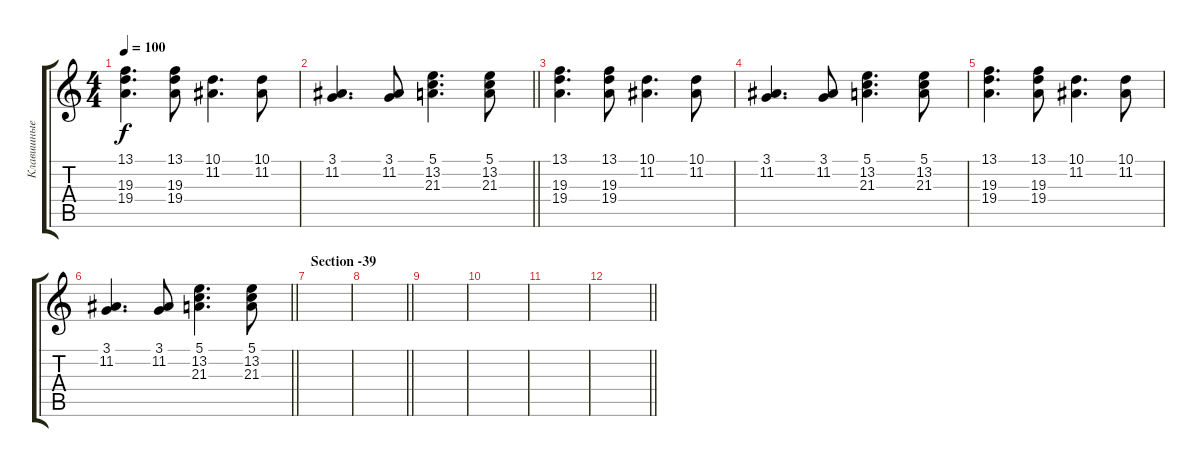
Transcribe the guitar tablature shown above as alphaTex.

\track ("Клавишные" "Клавишные") {instrument stringensemble1}
\staff {score tabs}
\tuning (E4 B3 G3 D3 A2 E2) {hide}
\ts (4 4)
\tempo 100
\clef g2
\ks c
(13.1 19.3 19.4).4{d dy f} (13.1 19.3 19.4).8 (10.1 11.2).4{d} (10.1 11.2).8 |
\barLineRight lightlight
(3.1 11.2).4{d} (3.1 11.2).8 (5.1 13.2 21.3).4{d} (5.1 13.2 21.3).8 |
(13.1 19.3 19.4).4{d} (13.1 19.3 19.4).8 (10.1 11.2).4{d} (10.1 11.2).8 |
(3.1 11.2).4{d} (3.1 11.2).8 (5.1 13.2 21.3).4{d} (5.1 13.2 21.3).8 |
(13.1 19.3 19.4).4{d} (13.1 19.3 19.4).8 (10.1 11.2).4{d} (10.1 11.2).8 |
\barLineRight lightlight
(3.1 11.2).4{d} (3.1 11.2).8 (5.1 13.2 21.3).4{d} (5.1 13.2 21.3).8 |
\section ("" "Section -39")
|
\barLineRight lightlight
|
|
|
|
\barLineRight lightlight
